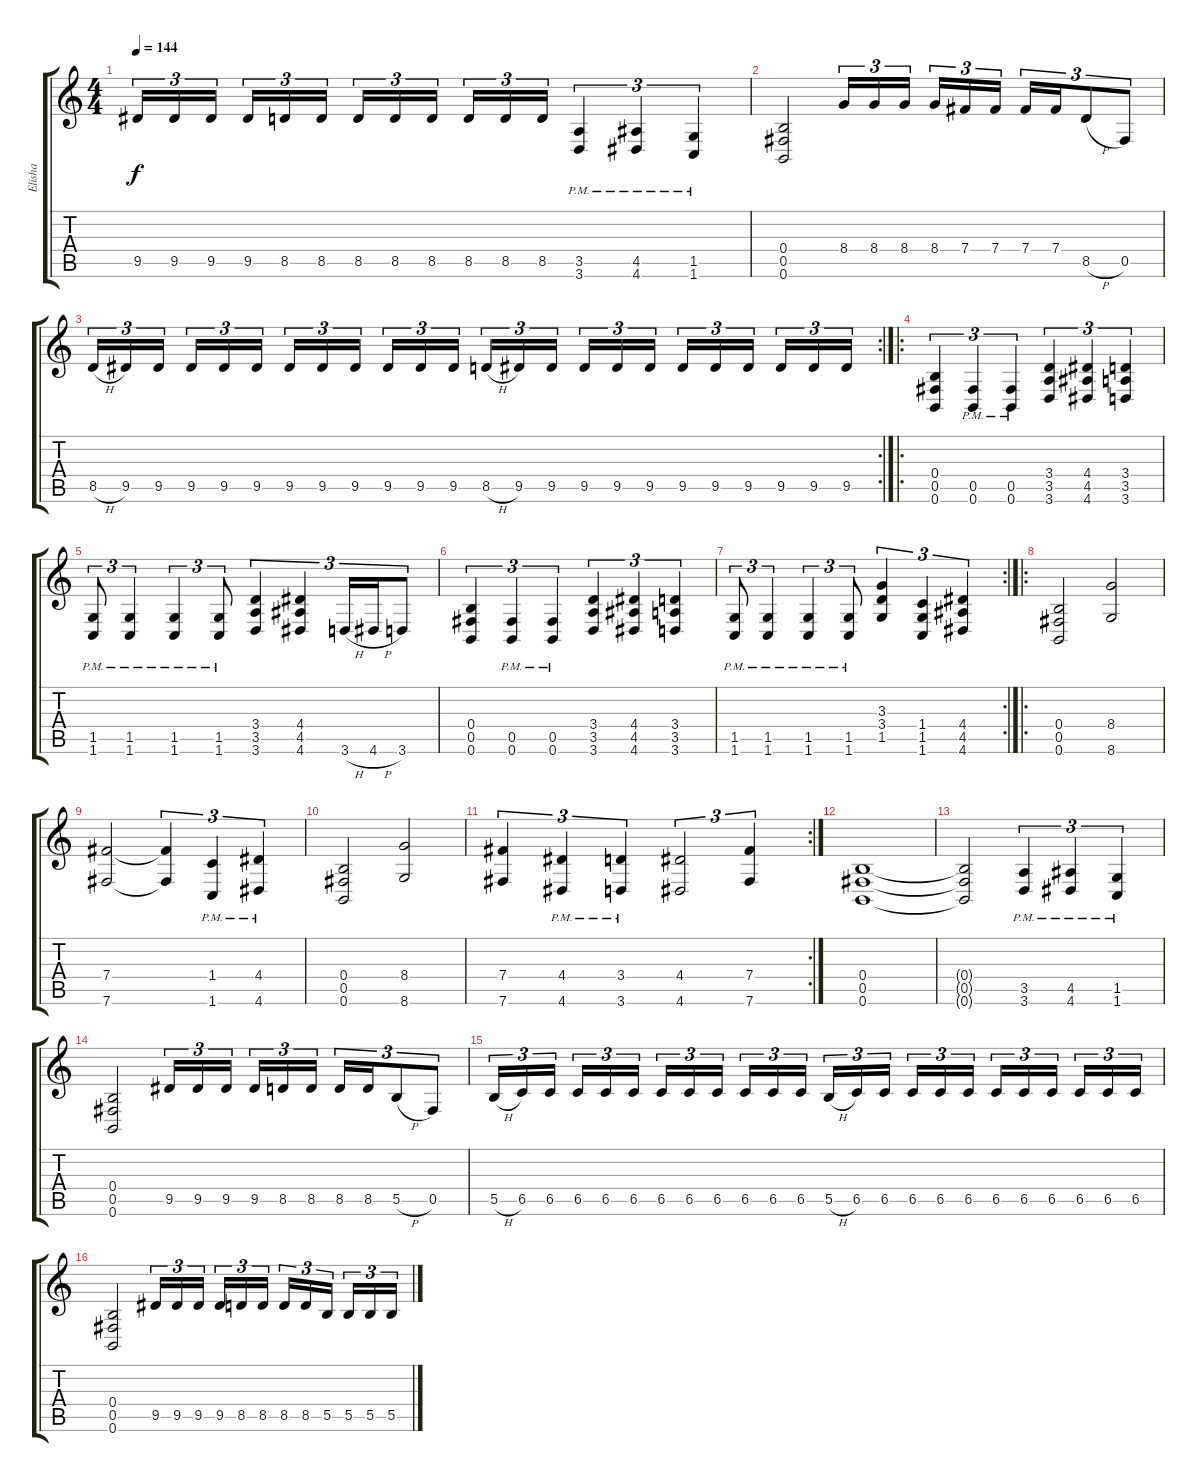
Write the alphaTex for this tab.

\track ("Elisha" "Elisha") {instrument overdrivenguitar}
\staff {score tabs}
\tuning (Db4 Ab3 E3 B2 Gb2 B1) {hide}
\ts (4 4)
\tempo 144
\clef g2
\ks c
9.5.16{tu (3 2) dy f} 9.5.16{tu (3 2)} 9.5.16{tu (3 2) beam splitsecondary} 9.5.16{tu (3 2)} 8.5.16{tu (3 2)} 8.5.16{tu (3 2)} 8.5.16{tu (3 2)} 8.5.16{tu (3 2)} 8.5.16{tu (3 2) beam splitsecondary} 8.5.16{tu (3 2)} 8.5.16{tu (3 2)} 8.5.16{tu (3 2)} (3.5{pm} 3.6{pm}).4{tu (3 2)} (4.5{pm} 4.6{pm}).4{tu (3 2)} (1.5{pm} 1.6{pm}).4{tu (3 2)} |
(0.4 0.5 0.6).2 8.4.16{tu (3 2)} 8.4.16{tu (3 2)} 8.4.16{tu (3 2) beam splitsecondary} 8.4.16{tu (3 2)} 7.4.16{tu (3 2)} 7.4.16{tu (3 2)} 7.4.16{tu (3 2)} 7.4.16{tu (3 2)} 8.5{h}.8{tu (3 2)} 0.5.8{tu (3 2)} |
\rc 2
8.5{h}.16{tu (3 2)} 9.5.16{tu (3 2)} 9.5.16{tu (3 2) beam splitsecondary} 9.5.16{tu (3 2)} 9.5.16{tu (3 2)} 9.5.16{tu (3 2)} 9.5.16{tu (3 2)} 9.5.16{tu (3 2)} 9.5.16{tu (3 2) beam splitsecondary} 9.5.16{tu (3 2)} 9.5.16{tu (3 2)} 9.5.16{tu (3 2)} 8.5{h}.16{tu (3 2)} 9.5.16{tu (3 2)} 9.5.16{tu (3 2) beam splitsecondary} 9.5.16{tu (3 2)} 9.5.16{tu (3 2)} 9.5.16{tu (3 2)} 9.5.16{tu (3 2)} 9.5.16{tu (3 2)} 9.5.16{tu (3 2) beam splitsecondary} 9.5.16{tu (3 2)} 9.5.16{tu (3 2)} 9.5.16{tu (3 2)} |
\ro
(0.4 0.5 0.6).4{tu (3 2)} (0.5{pm} 0.6{pm}).4{tu (3 2)} (0.5{pm} 0.6{pm}).4{tu (3 2)} (3.4 3.5 3.6).4{tu (3 2)} (4.4 4.5 4.6).4{tu (3 2)} (3.4 3.5 3.6).4{tu (3 2)} |
(1.5{pm} 1.6{pm}).8{tu (3 2)} (1.5{pm} 1.6{pm}).4{tu (3 2)} (1.5{pm} 1.6{pm}).4{tu (3 2)} (1.5{pm} 1.6{pm}).8{tu (3 2)} (3.4 3.5 3.6).4{tu (3 2)} (4.4 4.5 4.6).4{tu (3 2)} 3.6{h}.16{tu (3 2)} 4.6{h}.16{tu (3 2)} 3.6.8{tu (3 2)} |
(0.4 0.5 0.6).4{tu (3 2)} (0.5{pm} 0.6{pm}).4{tu (3 2)} (0.5{pm} 0.6{pm}).4{tu (3 2)} (3.4 3.5 3.6).4{tu (3 2)} (4.4 4.5 4.6).4{tu (3 2)} (3.4 3.5 3.6).4{tu (3 2)} |
\rc 2
(1.5{pm} 1.6{pm}).8{tu (3 2)} (1.5{pm} 1.6{pm}).4{tu (3 2)} (1.5{pm} 1.6{pm}).4{tu (3 2)} (1.5{pm} 1.6{pm}).8{tu (3 2)} (3.3 3.4 1.5).4{tu (3 2)} (1.4 1.5 1.6).4{tu (3 2)} (4.4 4.5 4.6).4{tu (3 2)} |
\ro
(0.4 0.5 0.6).2 (8.4 8.6).2 |
(7.4 7.6).2 (7.4{t} 7.6{t}).4{tu (3 2)} (1.4{pm} 1.6{pm}).4{tu (3 2)} (4.4{pm} 4.6{pm}).4{tu (3 2)} |
(0.4 0.5 0.6).2 (8.4 8.6).2 |
\rc 2
(7.4 7.6).4{tu (3 2)} (4.4{pm} 4.6{pm}).4{tu (3 2)} (3.4{pm} 3.6{pm}).4{tu (3 2)} (4.4 4.6).2{tu (3 2)} (7.4 7.6).4{tu (3 2)} |
(0.4 0.5 0.6).1 |
(0.4{t} 0.5{t} 0.6{t}).2 (3.5{pm} 3.6{pm}).4{tu (3 2)} (4.5{pm} 4.6{pm}).4{tu (3 2)} (1.5{pm} 1.6{pm}).4{tu (3 2)} |
(0.4 0.5 0.6).2 9.5.16{tu (3 2)} 9.5.16{tu (3 2)} 9.5.16{tu (3 2) beam splitsecondary} 9.5.16{tu (3 2)} 8.5.16{tu (3 2)} 8.5.16{tu (3 2)} 8.5.16{tu (3 2)} 8.5.16{tu (3 2)} 5.5{h}.8{tu (3 2)} 0.5.8{tu (3 2)} |
5.5{h}.16{tu (3 2)} 6.5.16{tu (3 2)} 6.5.16{tu (3 2) beam splitsecondary} 6.5.16{tu (3 2)} 6.5.16{tu (3 2)} 6.5.16{tu (3 2)} 6.5.16{tu (3 2)} 6.5.16{tu (3 2)} 6.5.16{tu (3 2) beam splitsecondary} 6.5.16{tu (3 2)} 6.5.16{tu (3 2)} 6.5.16{tu (3 2)} 5.5{h}.16{tu (3 2)} 6.5.16{tu (3 2)} 6.5.16{tu (3 2) beam splitsecondary} 6.5.16{tu (3 2)} 6.5.16{tu (3 2)} 6.5.16{tu (3 2)} 6.5.16{tu (3 2)} 6.5.16{tu (3 2)} 6.5.16{tu (3 2) beam splitsecondary} 6.5.16{tu (3 2)} 6.5.16{tu (3 2)} 6.5.16{tu (3 2)} |
(0.4 0.5 0.6).2 9.5.16{tu (3 2)} 9.5.16{tu (3 2)} 9.5.16{tu (3 2) beam splitsecondary} 9.5.16{tu (3 2)} 8.5.16{tu (3 2)} 8.5.16{tu (3 2)} 8.5.16{tu (3 2)} 8.5.16{tu (3 2)} 5.5.16{tu (3 2) beam splitsecondary} 5.5.16{tu (3 2)} 5.5.16{tu (3 2)} 5.5.16{tu (3 2)}
